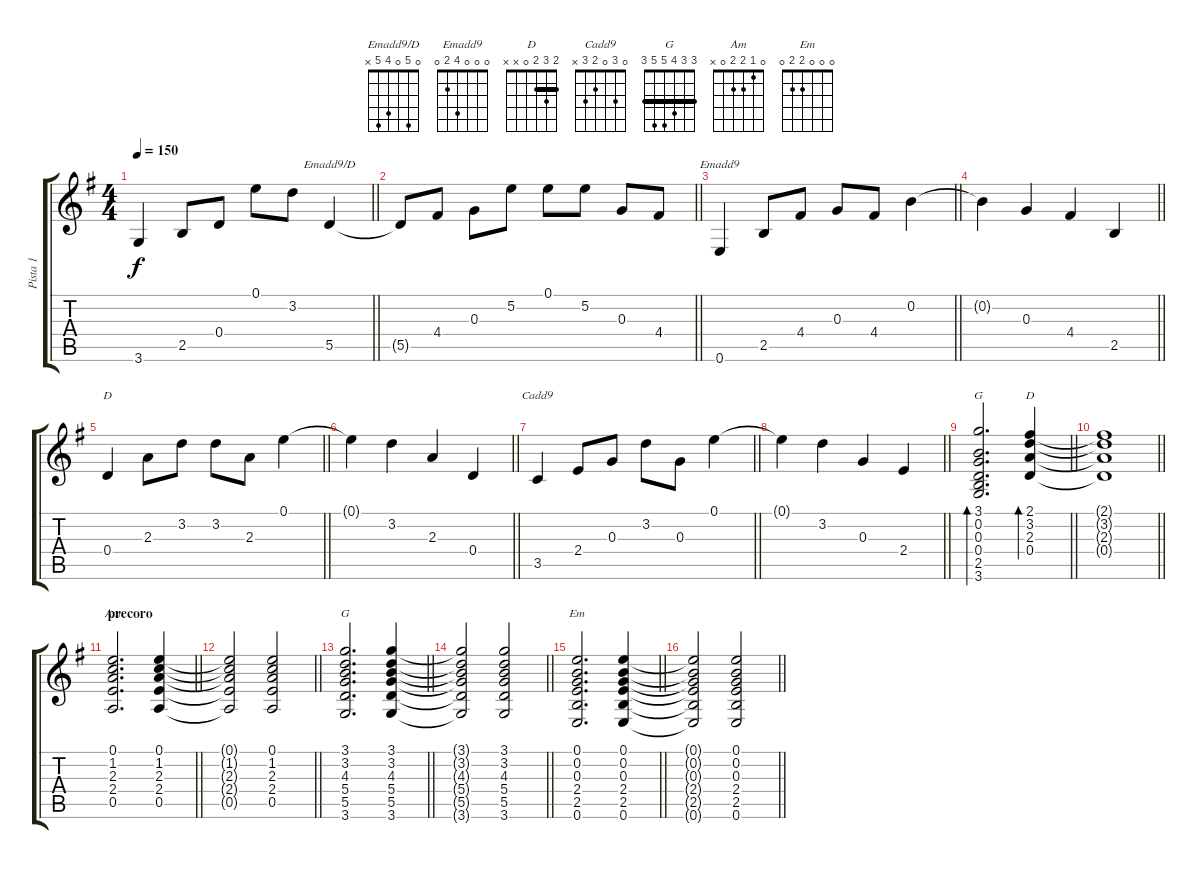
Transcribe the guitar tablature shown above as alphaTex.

\track ("Pista 1" "Pista 1") {instrument electricguitarjazz}
\staff {score tabs}
\tuning (E4 B3 G3 D3 A2 E2) {hide}
\chord ("Emadd9/D" 0 5 0 4 5 x)
\chord ("Emadd9" 0 0 0 4 2 0)
\chord ("D" 0 3 0 4 5 x)
\chord ("Cadd9" 0 3 0 2 3 x)
\chord ("G" 3 0 0 0 2 3)
\chord ("D" 2 3 2 0 x x) {barre 2}
\chord ("Am" 0 1 2 2 0 x)
\chord ("G" 3 3 4 5 5 3) {barre 3}
\chord ("Em" 0 0 0 2 2 0)
\ts (4 4)
\tempo 150
\clef g2
\barLineRight lightlight
\ks eminor
3.6.4{dy f} 2.5.8 0.4.8 0.1.8 3.2.8 5.5.4{ch "Emadd9/D"} |
\barLineRight lightlight
5.5{t}.8 4.4.8 0.3.8 5.2.8 0.1.8 5.2.8 0.3.8 4.4.8 |
\barLineRight lightlight
0.6.4{ch "Emadd9"} 2.5.8 4.4.8 0.3.8 4.4.8 0.2.4 |
\barLineRight lightlight
0.2{t}.4 0.3.4 4.4.4 2.5.4 |
\barLineRight lightlight
0.4.4{ch "D"} 2.3.8 3.2.8 3.2.8 2.3.8 0.1.4 |
\barLineRight lightlight
0.1{t}.4 3.2.4 2.3.4 0.4.4 |
\barLineRight lightlight
3.5.4{ch "Cadd9"} 2.4.8 0.3.8 3.2.8 0.3.8 0.1.4 |
\barLineRight lightlight
0.1{t}.4 3.2.4 0.3.4 2.4.4 |
\barLineRight lightlight
(3.1 0.2 0.3 0.4 2.5 3.6).2{d bd 240 ch "G"} (2.1 3.2 2.3 0.4).4{bd 480 ch "D"} |
\barLineRight lightlight
(2.1{t} 3.2{t} 2.3{t} 0.4{t}).1 |
\section ("" "precoro")
\barLineRight lightlight
(0.1 1.2 2.3 2.4 0.5).2{d ch "Am" volume 6 instrument electricguitarjazz} (0.1 1.2 2.3 2.4 0.5).4 |
\barLineRight lightlight
(0.1{t} 1.2{t} 2.3{t} 2.4{t} 0.5{t}).2 (0.1 1.2 2.3 2.4 0.5).2 |
\barLineRight lightlight
(3.1 3.2 4.3 5.4 5.5 3.6).2{d ch "G"} (3.1 3.2 4.3 5.4 5.5 3.6).4 |
\barLineRight lightlight
(3.1{t} 3.2{t} 4.3{t} 5.4{t} 5.5{t} 3.6{t}).2 (3.1 3.2 4.3 5.4 5.5 3.6).2 |
\barLineRight lightlight
(0.1 0.2 0.3 2.4 2.5 0.6).2{d ch "Em"} (0.1 0.2 0.3 2.4 2.5 0.6).4 |
\barLineRight lightlight
(0.1{t} 0.2{t} 0.3{t} 2.4{t} 2.5{t} 0.6{t}).2 (0.1 0.2 0.3 2.4 2.5 0.6).2
